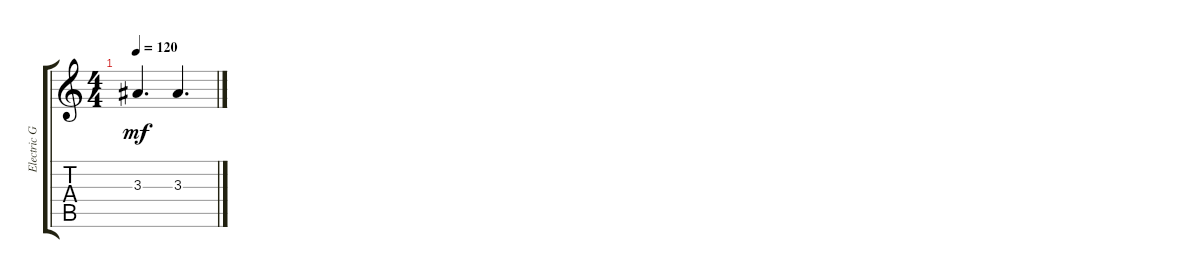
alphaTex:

\track ("Electric Guitar (Drive)" "Electric G") {instrument overdrivenguitar}
\staff {score tabs}
\tuning (E4 B3 G3 D3 A2 E2) {hide}
\ts (4 4)
\tempo 120
\clef g2
\ks c
3.3.4{d dy mf} 3.3.4{d}
